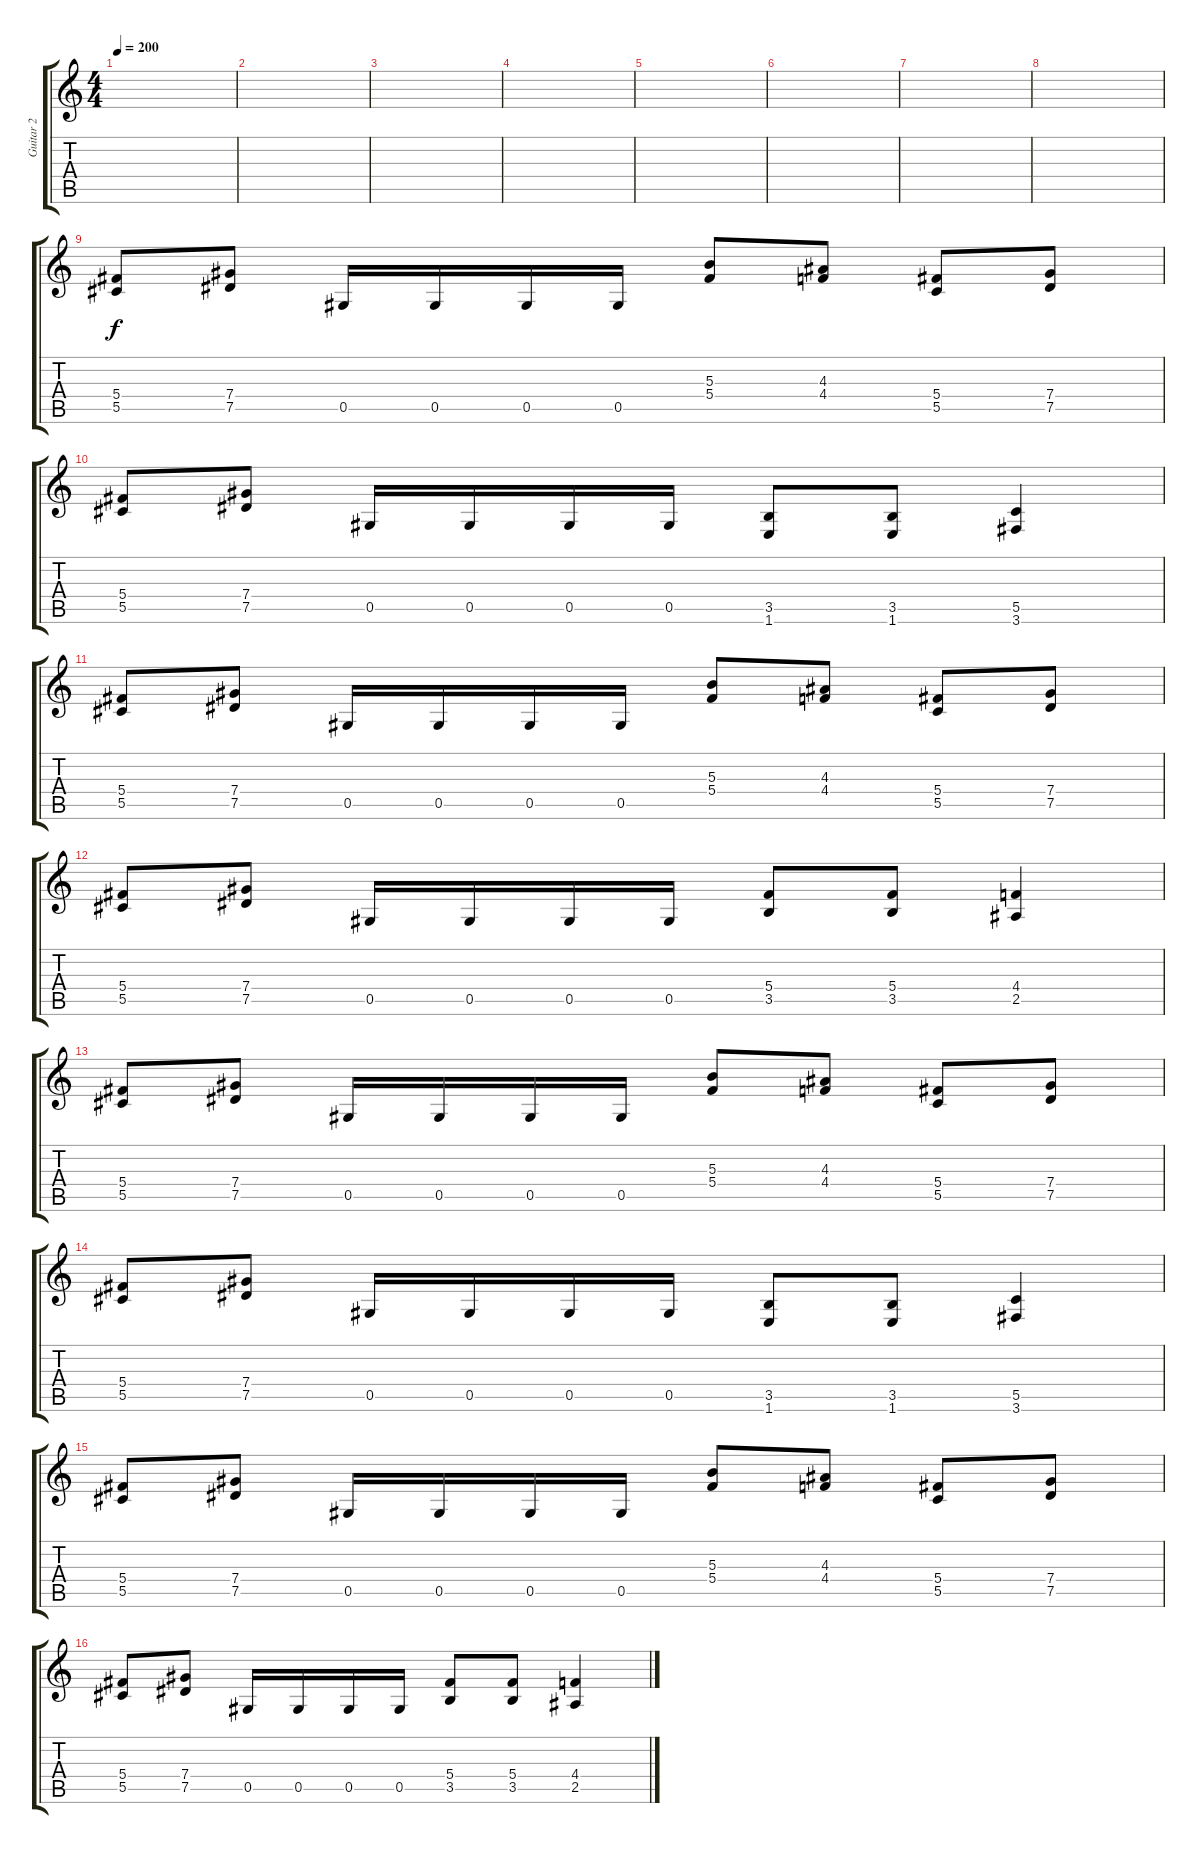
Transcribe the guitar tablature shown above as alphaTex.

\track ("Guitar 2" "Guitar 2") {instrument distortionguitar}
\staff {score tabs}
\tuning (Eb4 Bb3 Gb3 Db3 Ab2 Eb2) {hide}
\ts (4 4)
\tempo 200
\clef g2
\ks c
|
|
|
|
|
|
|
|
(5.4 5.5).8 (7.4 7.5).8 0.5.16 0.5.16 0.5.16 0.5.16 (5.3 5.4).8 (4.3 4.4).8 (5.4 5.5).8 (7.4 7.5).8 |
(5.4 5.5).8 (7.4 7.5).8 0.5.16 0.5.16 0.5.16 0.5.16 (3.5 1.6).8 (3.5 1.6).8 (5.5 3.6).4 |
(5.4 5.5).8 (7.4 7.5).8 0.5.16 0.5.16 0.5.16 0.5.16 (5.3 5.4).8 (4.3 4.4).8 (5.4 5.5).8 (7.4 7.5).8 |
(5.4 5.5).8 (7.4 7.5).8 0.5.16 0.5.16 0.5.16 0.5.16 (5.4 3.5).8 (5.4 3.5).8 (4.4 2.5).4 |
(5.4 5.5).8 (7.4 7.5).8 0.5.16 0.5.16 0.5.16 0.5.16 (5.3 5.4).8 (4.3 4.4).8 (5.4 5.5).8 (7.4 7.5).8 |
(5.4 5.5).8 (7.4 7.5).8 0.5.16 0.5.16 0.5.16 0.5.16 (3.5 1.6).8 (3.5 1.6).8 (5.5 3.6).4 |
(5.4 5.5).8 (7.4 7.5).8 0.5.16 0.5.16 0.5.16 0.5.16 (5.3 5.4).8 (4.3 4.4).8 (5.4 5.5).8 (7.4 7.5).8 |
(5.4 5.5).8 (7.4 7.5).8 0.5.16 0.5.16 0.5.16 0.5.16 (5.4 3.5).8 (5.4 3.5).8 (4.4 2.5).4
